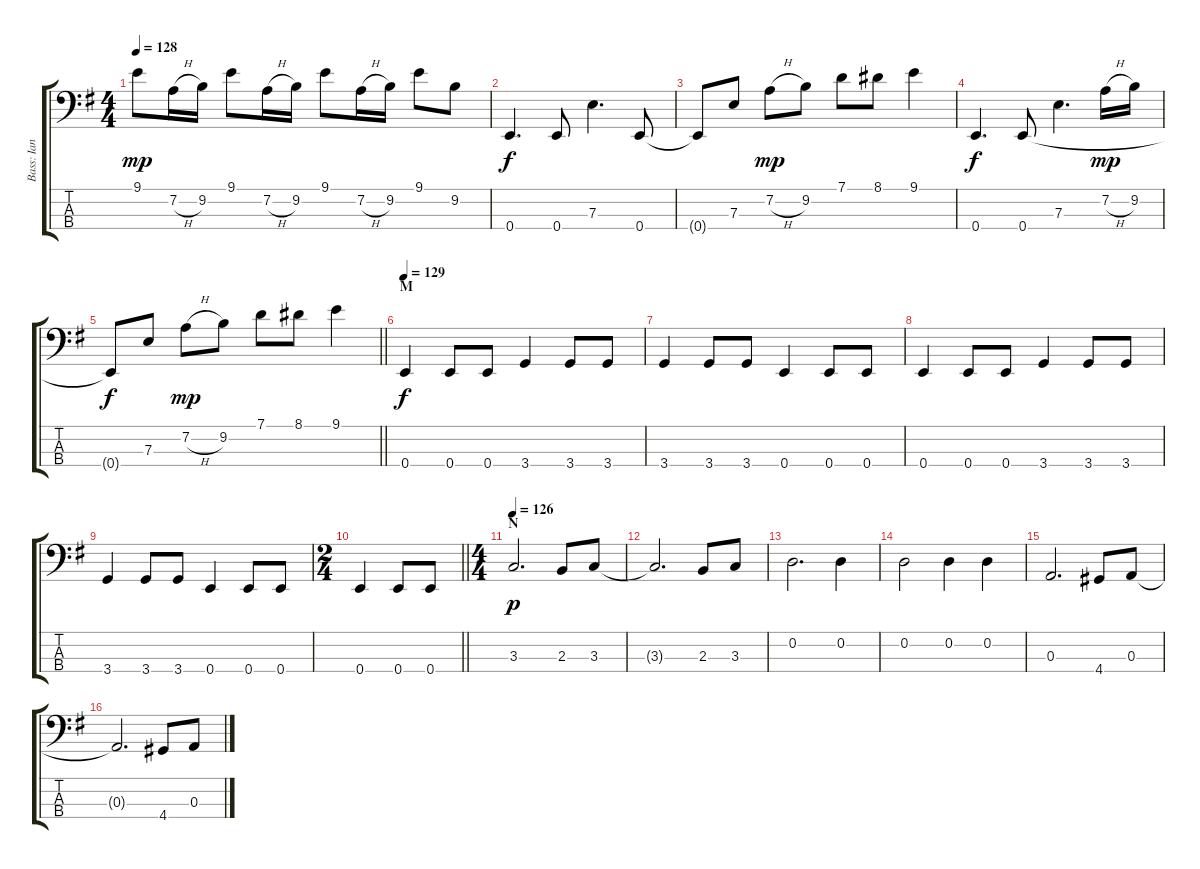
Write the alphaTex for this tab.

\track ("Bass: Ian" "Bass: Ian") {instrument electricbassfinger}
\staff {score tabs}
\tuning (G2 D2 A1 E1) {hide}
\ts (4 4)
\tempo 128
\clef f4
\ks g
9.1.8{dy mp} 7.2{h}.16 9.2.16 9.1.8 7.2{h}.16 9.2.16 9.1.8 7.2{h}.16 9.2.16 9.1.8 9.2.8 |
0.4.4{d dy f} 0.4.8 7.3.4{d} 0.4.8 |
0.4{t}.8 7.3.8 7.2{h}.8{dy mp} 9.2.8 7.1.8 8.1.8 9.1.4 |
0.4.4{d dy f} 0.4.8 7.3.4{d} 7.2{h}.16{dy mp} 9.2.16 |
\barLineRight lightlight
0.4{t}.8{dy f} 7.3.8 7.2{h}.8{dy mp} 9.2.8 7.1.8 8.1.8 9.1.4 |
\section ("" "M")
\tempo 129
0.4.4{dy f} 0.4.8 0.4.8 3.4.4 3.4.8 3.4.8 |
3.4.4 3.4.8 3.4.8 0.4.4 0.4.8 0.4.8 |
0.4.4 0.4.8 0.4.8 3.4.4 3.4.8 3.4.8 |
3.4.4 3.4.8 3.4.8 0.4.4 0.4.8 0.4.8 |
\ts (2 4)
\barLineRight lightlight
0.4.4 0.4.8 0.4.8 |
\ts (4 4)
\section ("" "N")
\tempo 126
3.3.2{d dy p} 2.3.8 3.3.8 |
3.3{t}.2{d} 2.3.8 3.3.8 |
0.2.2{d} 0.2.4 |
0.2.2 0.2.4 0.2.4 |
0.3.2{d} 4.4.8 0.3.8 |
0.3{t}.2{d} 4.4.8 0.3.8
